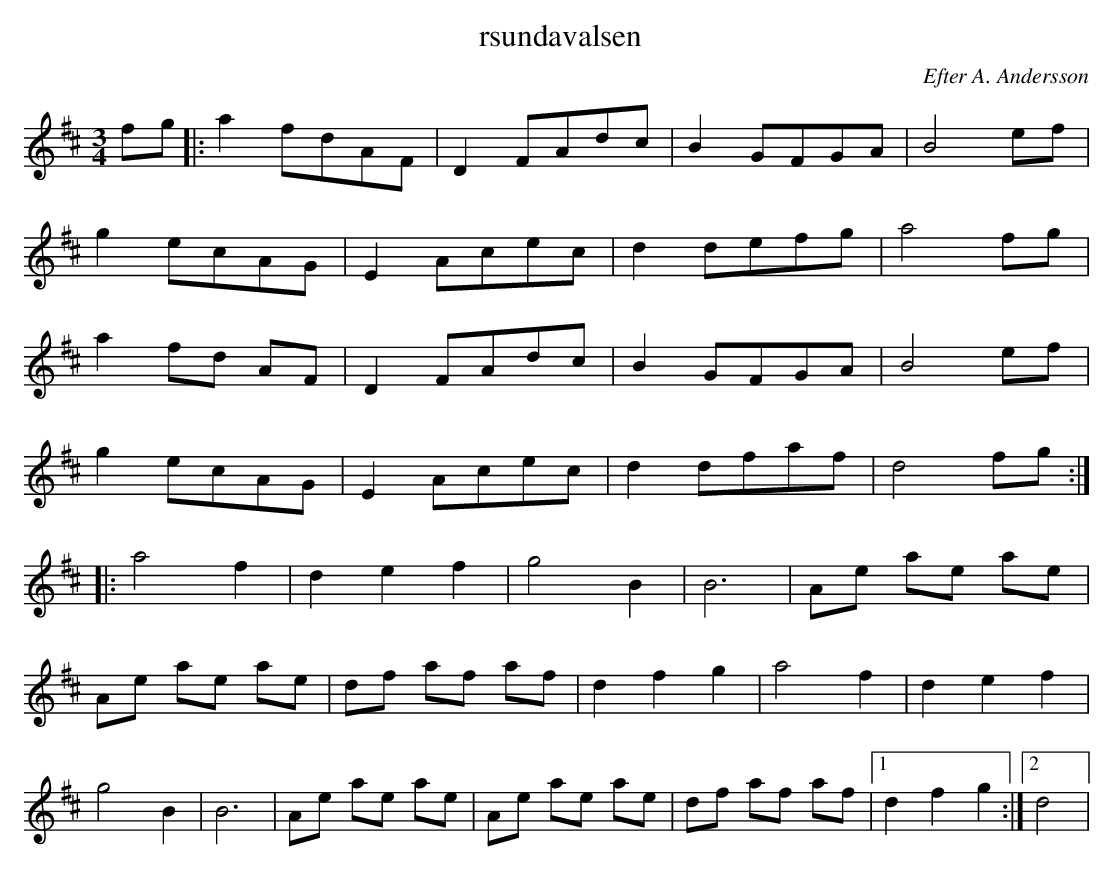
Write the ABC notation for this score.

X:1
T: rsundavalsen
O: Efter A. Andersson
M: 3/4
L: 18
V: S1 clef=treble
K: D % key signature
fg|:a2 fdAF | D2 FAdc | B2 GFGA | B4 ef |
 g2 ecAG | E2 Acec | d2 defg | a4 fg |
a2 fd AF | D2 FAdc | B2 GFGA | B4 ef |
 g2 ecAG | E2 Acec | d2 dfaf | d4 fg :|
|:a4 f2 | d2 e2 f2 | g4 B2 | B6 |Ae ae ae |
 Ae ae ae | df af af | d2 f2 g2| a4 f2 |d2 e2 f2 |
g4 B2 | B6 | Ae ae ae | Ae ae ae | df af af |1 d2 f2 g2 :|2 d4|
